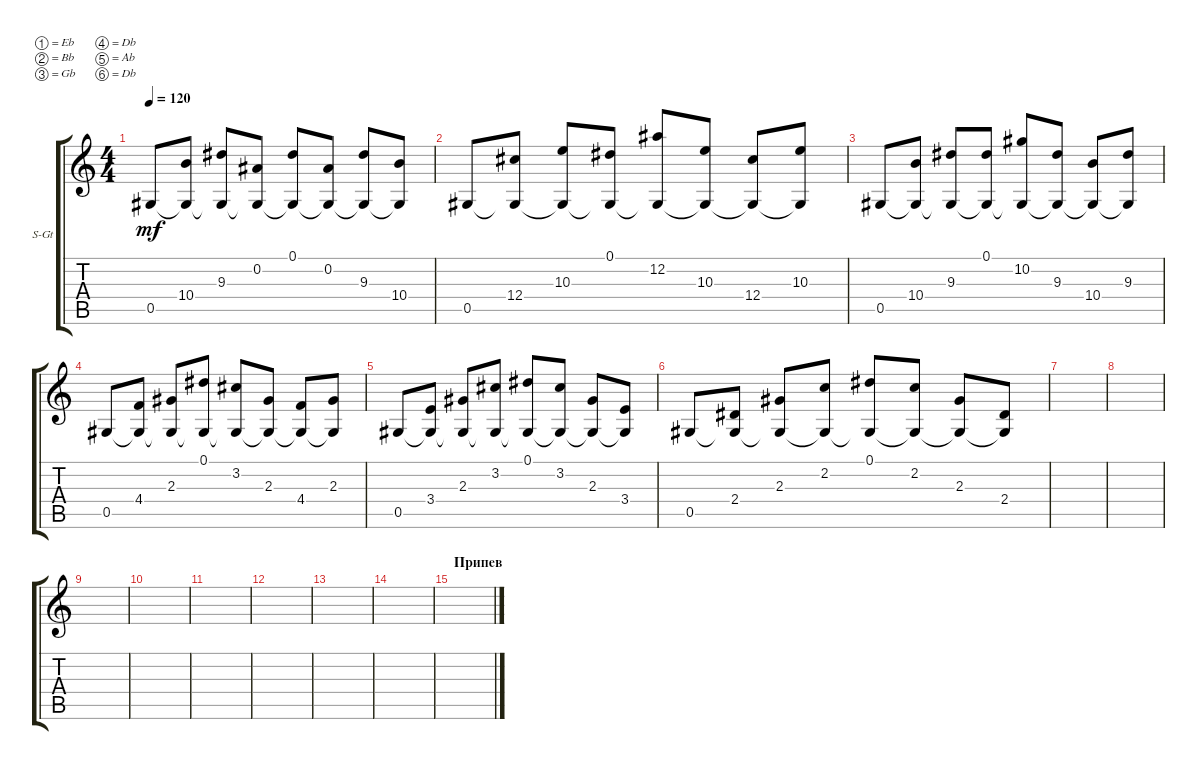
\defaultSystemsLayout 4
\bracketExtendMode groupsimilarinstruments
\firstSystemTrackNameOrientation horizontal
\otherSystemsTrackNameOrientation horizontal
\track ("12 Струнка" "S-Gt") {instrument acousticguitarsteel}
\staff {score tabs}
\tuning (Eb4 Bb3 Gb3 Db3 Ab2 Db2)
\ts (4 4)
\tempo 120
\clef g2
\ks c
0.5.8{dy mf} (10.4 0.5{t}).8 (9.3 0.5{t}).8 (0.2 0.5{t}).8 (0.1 0.5{t}).8 (0.2 0.5{t}).8 (9.3 0.5{t}).8 (10.4 0.5{t}).8 |
0.5.8 (12.4 0.5{t}).8 (10.3 0.5{t}).8 (0.1 0.5{t}).8 (12.2 0.5{t}).8 (10.3 0.5{t}).8 (12.4 0.5{t}).8 (10.3 0.5{t}).8 |
0.5.8 (10.4 0.5{t}).8 (9.3 0.5{t}).8 (0.1 0.5{t}).8 (10.2 0.5{t}).8 (9.3 0.5{t}).8 (10.4 0.5{t}).8 (9.3 0.5{t}).8 |
0.5.8 (4.4 0.5{t}).8 (2.3 0.5{t}).8 (0.1 0.5{t}).8 (3.2 0.5{t}).8 (2.3 0.5{t}).8 (4.4 0.5{t}).8 (2.3 0.5{t}).8 |
0.5.8 (3.4 0.5{t}).8 (2.3 0.5{t}).8 (3.2 0.5{t}).8 (0.1 0.5{t}).8 (3.2 0.5{t}).8 (2.3 0.5{t}).8 (3.4 0.5{t}).8 |
0.5.8 (2.4 0.5{t}).8 (2.3 0.5{t}).8 (2.2 0.5{t}).8 (0.1 0.5{t}).8 (2.2 0.5{t}).8 (2.3 0.5{t}).8 (2.4 0.5{t}).8 |
|
|
|
|
|
|
|
|
\section ("" "Припев")
